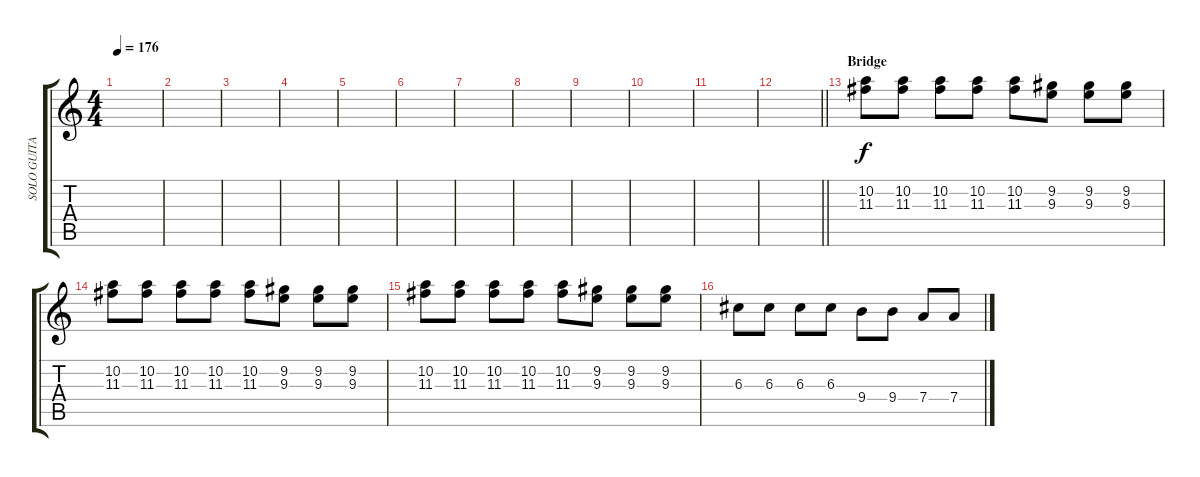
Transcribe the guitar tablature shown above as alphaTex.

\track ("SOLO GUITAR" "SOLO GUITA") {instrument overdrivenguitar}
\staff {score tabs}
\tuning (E4 B3 G3 D3 A2 E2) {hide}
\ts (4 4)
\tempo 176
\clef g2
\ks c
|
|
|
|
|
|
|
|
|
|
|
\barLineRight lightlight
|
\section ("" "Bridge")
(10.2 11.3).8 (10.2 11.3).8 (10.2 11.3).8 (10.2 11.3).8 (10.2 11.3).8 (9.2 9.3).8 (9.2 9.3).8 (9.2 9.3).8 |
(10.2 11.3).8 (10.2 11.3).8 (10.2 11.3).8 (10.2 11.3).8 (10.2 11.3).8 (9.2 9.3).8 (9.2 9.3).8 (9.2 9.3).8 |
(10.2 11.3).8 (10.2 11.3).8 (10.2 11.3).8 (10.2 11.3).8 (10.2 11.3).8 (9.2 9.3).8 (9.2 9.3).8 (9.2 9.3).8 |
6.3.8 6.3.8 6.3.8 6.3.8 9.4.8 9.4.8 7.4.8 7.4.8
